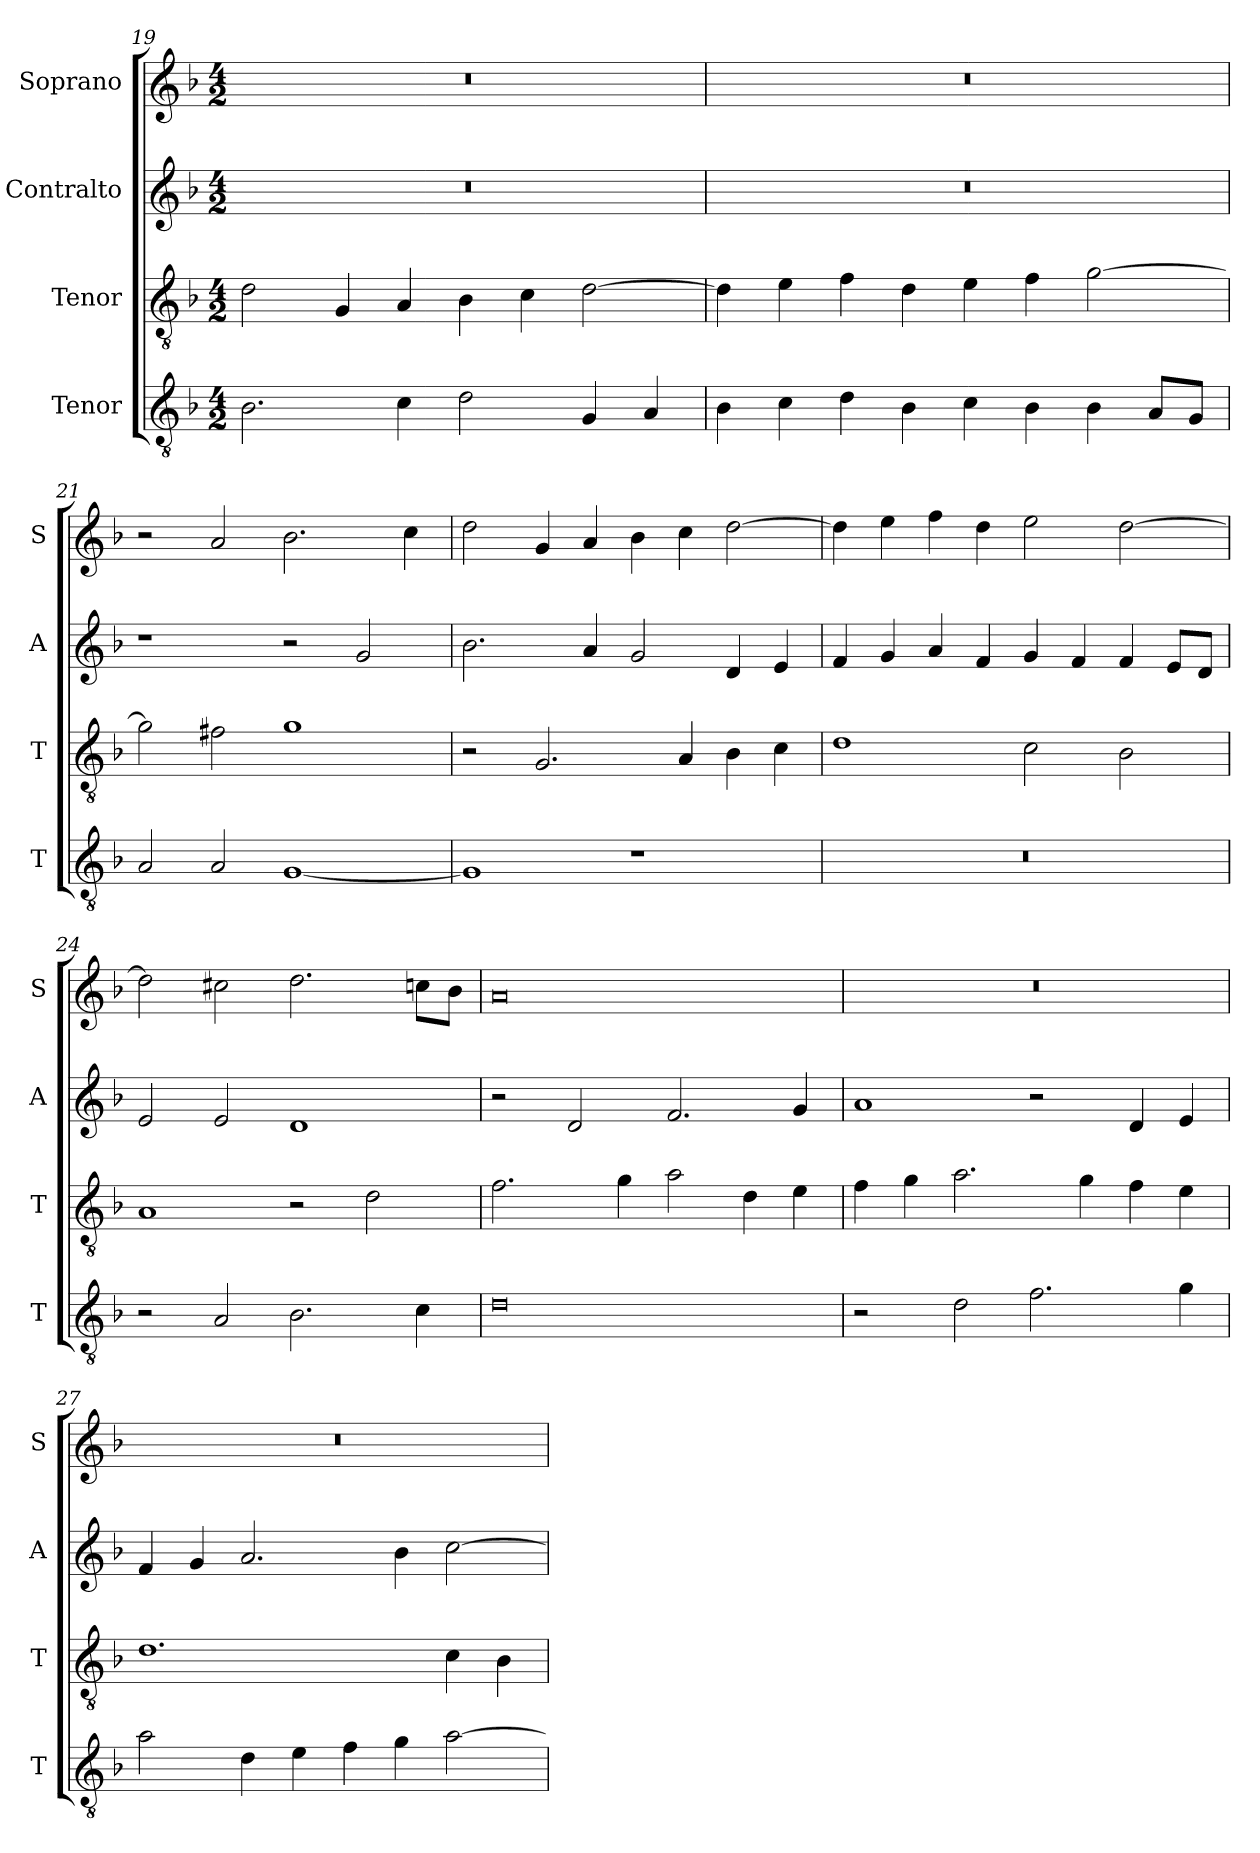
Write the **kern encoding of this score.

**kern	**kern	**kern	**kern
*part4	*part3	*part2	*part1
*staff4	*staff3	*staff2	*staff1
*I"Tenor	*I"Tenor	*I"Contralto	*I"Soprano
*I'T	*I'T	*I'A	*I'S
*clefGv2	*clefGv2	*clefG2	*clefG2
*k[b-]	*k[b-]	*k[b-]	*k[b-]
*G:dor	*G:dor	*G:dor	*G:dor
*M4/2	*M4/2	*M4/2	*M4/2
=19	=19	=19	=19
2.B-	2d	0r	0r
.	4G	.	.
4c	4A	.	.
2d	4B-	.	.
.	4c	.	.
4G	[2d	.	.
4A	.	.	.
=20	=20	=20	=20
4B-	4d]	0r	0r
4c	4e	.	.
4d	4f	.	.
4B-	4d	.	.
4c	4e	.	.
4B-	4f	.	.
4B-	[2g	.	.
8A/L	.	.	.
8G/J	.	.	.
=21	=21	=21	=21
2A	2g]	1r	2r
2A	2f#X	.	2a
[1G	1g	2r	2.b-
.	.	2g	.
.	.	.	4cc
=22	=22	=22	=22
1G]	2r	2.b-	2dd
.	2.G	.	4g
.	.	4a	4a
1r	.	2g	4b-
.	4A	.	4cc
.	4B-	4d	[2dd
.	4c	4e	.
=23	=23	=23	=23
0r	1d	4f	4dd]
.	.	4g	4ee
.	.	4a	4ff
.	.	4f	4dd
.	2c	4g	2ee
.	.	4f	.
.	2B-	4f	[2dd
.	.	8e/L	.
.	.	8d/J	.
=24	=24	=24	=24
2r	1A	2e	2dd]
2A	.	2e	2cc#X
2.B-	2r	1d	2.dd
.	2d	.	.
4c	.	.	8ccn\L
.	.	.	8b-\J
=25	=25	=25	=25
0d	2.f	2r	0a
.	.	2d	.
.	4g	.	.
.	2a	2.f	.
.	4d	.	.
.	4e	4g	.
=26	=26	=26	=26
2r	4f	1a	0r
.	4g	.	.
2d	2.a	.	.
2.f	.	2r	.
.	4g	.	.
.	4f	4d	.
4g	4e	4e	.
=27	=27	=27	=27
2a	1.d	4f	0r
.	.	4g	.
4d	.	2.a	.
4e	.	.	.
4f	.	.	.
4g	.	4b-	.
[2a	4c	[2cc	.
.	4B-	.	.
=	=	=	=
*-	*-	*-	*-
